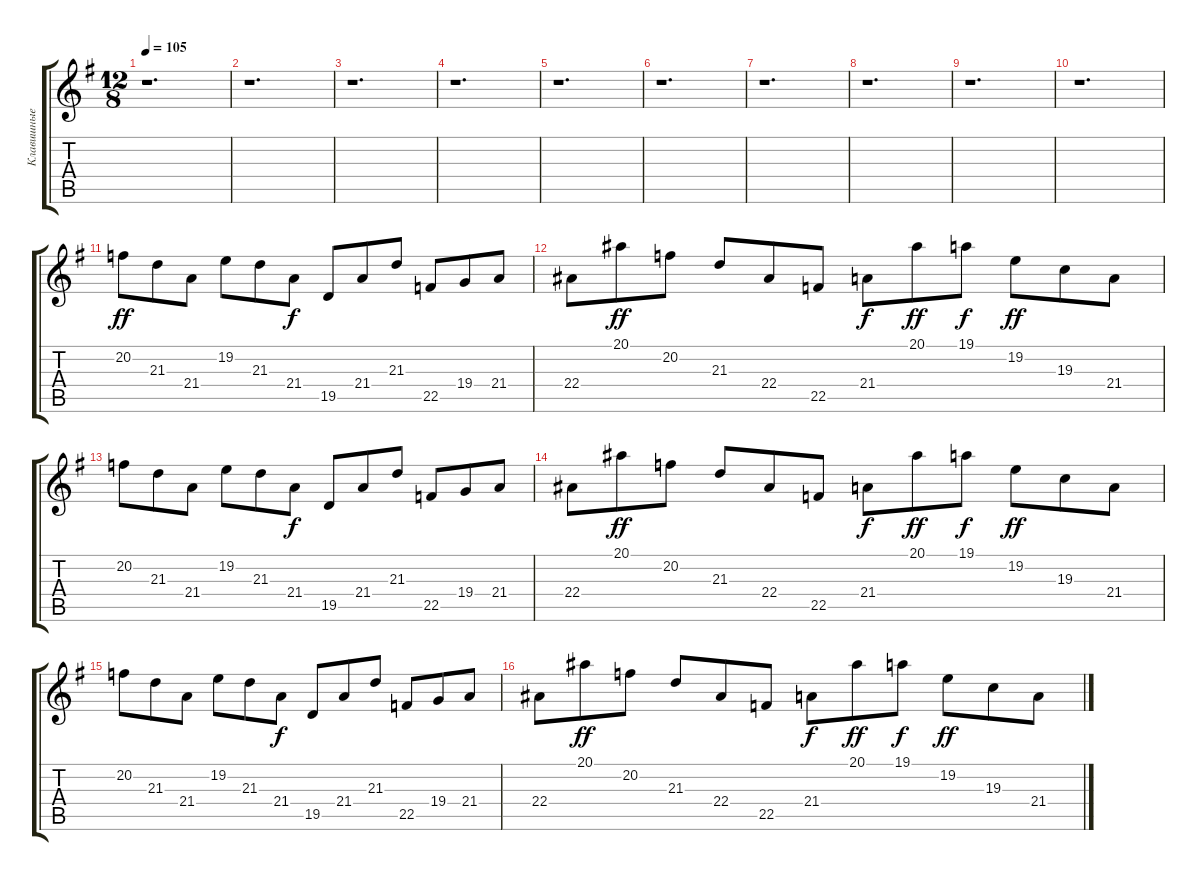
\track ("Клавишные" "Клавишные") {instrument pad2warm}
\staff {score tabs}
\tuning (D4 A3 F3 C3 G2 D2) {hide}
\ts (12 8)
\tempo 105
\clef g2
\ks eminor
r.1{d dy ff} |
r.1{d} |
r.1{d} |
r.1{d} |
r.1{d} |
r.1{d} |
r.1{d} |
r.1{d} |
r.1{d} |
r.1{d} |
20.2.8 21.3.8 21.4.8 19.2.8 21.3.8 21.4.8{dy f} 19.5.8 21.4.8 21.3.8 22.5.8 19.4.8 21.4.8 |
22.4.8 20.1.8{dy ff} 20.2.8 21.3.8 22.4.8 22.5.8 21.4.8{dy f} 20.1.8{dy ff} 19.1.8{dy f} 19.2.8{dy ff} 19.3.8 21.4.8 |
20.2.8 21.3.8 21.4.8 19.2.8 21.3.8 21.4.8{dy f} 19.5.8 21.4.8 21.3.8 22.5.8 19.4.8 21.4.8 |
22.4.8 20.1.8{dy ff} 20.2.8 21.3.8 22.4.8 22.5.8 21.4.8{dy f} 20.1.8{dy ff} 19.1.8{dy f} 19.2.8{dy ff} 19.3.8 21.4.8 |
20.2.8 21.3.8 21.4.8 19.2.8 21.3.8 21.4.8{dy f} 19.5.8 21.4.8 21.3.8 22.5.8 19.4.8 21.4.8 |
22.4.8 20.1.8{dy ff} 20.2.8 21.3.8 22.4.8 22.5.8 21.4.8{dy f} 20.1.8{dy ff} 19.1.8{dy f} 19.2.8{dy ff} 19.3.8 21.4.8
